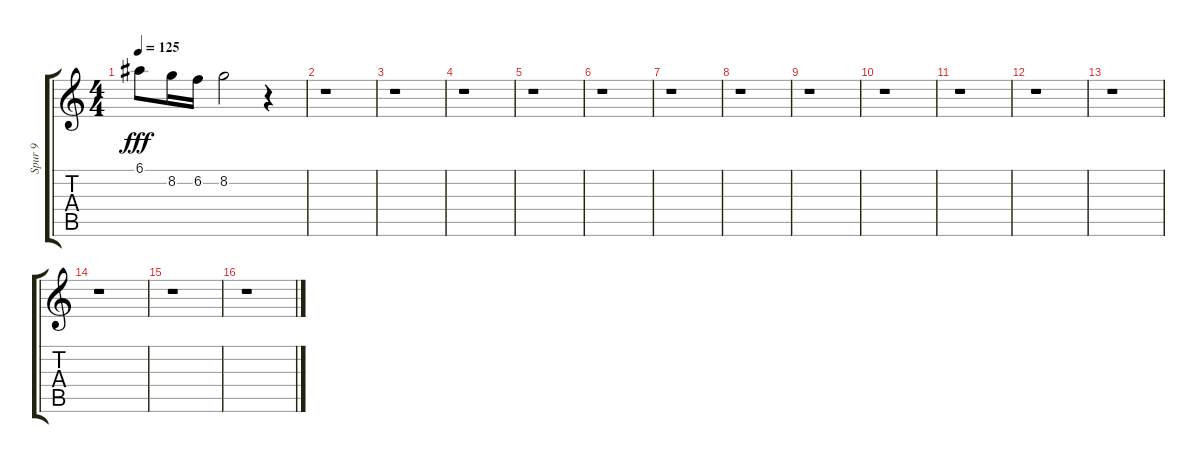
\track ("Spur 9" "Spur 9") {instrument overdrivenguitar}
\staff {score tabs}
\tuning (E4 B3 G3 D3 A2 E2) {hide}
\ts (4 4)
\tempo 125
\clef g2
\ks c
6.1.8{dy fff} 8.2.16 6.2.16 8.2.2 r.4 |
r.1 |
r.1 |
r.1 |
r.1 |
r.1 |
r.1 |
r.1 |
r.1 |
r.1 |
r.1 |
r.1 |
r.1 |
r.1 |
r.1 |
r.1
